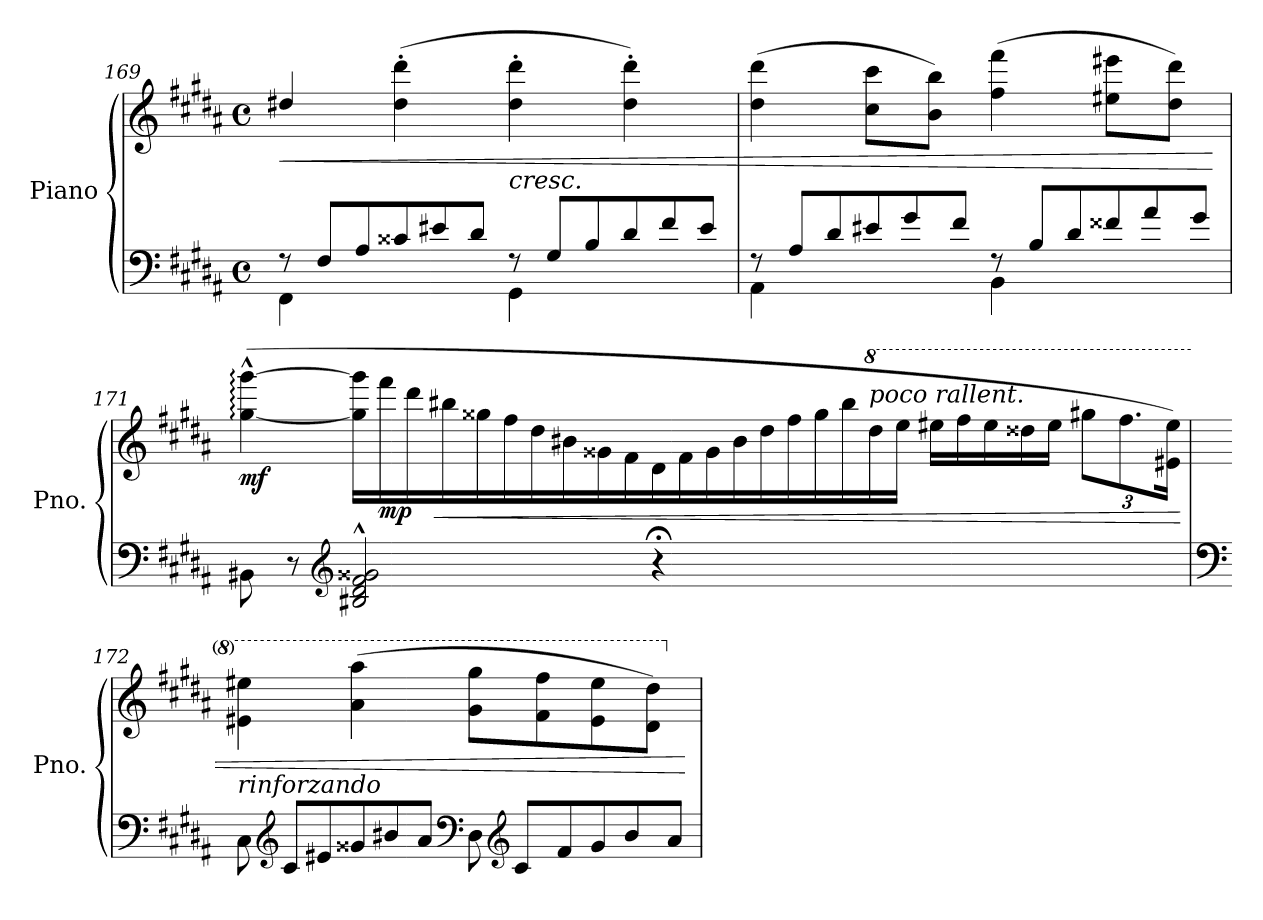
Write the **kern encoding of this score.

**kern	**kern	**dynam
*part1	*part1	*part1
*staff2	*staff1	*staff1/2
*I"Piano	*	*
*I'Pno.	*	*
*clefF4	*clefG2	*
*k[f#c#g#d#a#]	*k[f#c#g#d#a#]	*
*M4/4	*M4/4	*
*met(c)	*met(c)	*
*MM70	*MM70	*
*Xtuplet	*	*
=169	=169	=169
*^	*	*
!	!	!	!LO:HP:b
12rF	4FF#\	4dd#X/	<
*	*	*MM90	*
12F#/L	.	.	.
12A#/	.	.	.
12c##X/	4ryy	(>4dd#\' 4ddd#\'	.
12e#X/	.	.	.
12d#/J	.	.	.
*	*	*MM100	*
!	!	!LO:TX:b:i:t=cresc.	!
12rF	4GG#\	4dd#\' 4ddd#\'	.
12G#/L	.	.	.
12B/	.	.	.
12d#/	4ryy	4dd#\' 4ddd#\')	.
12f#/	.	.	.
12e#/J	.	.	.
!!LO:LB:g=z
=170	=170	=170	=170
12rF	4AA#\	(>4dd#\ 4ddd#\	.
12A#/L	.	.	.
12d#/	.	.	.
12e#X/	4ryy	8cc#\ 8ccc#\L	.
12g#/	.	.	.
.	.	8b\ 8bb\J)	.
12f#/J	.	.	.
*	*	*MM80	*
12rF	4BB\	(>4ff#\ 4fff#\	.
*	*	*MM100	*
12B/L	.	.	.
12d#/	.	.	.
*	*	*MM70	*
12f##X/	4ryy	8ee#X\ 8eee#X\L	.
12a#/	.	.	.
*	*	*MM60	*
.	.	8dd#\ 8ddd#\J)	.
*	*	*MM50	*
12g#/J	.	.	.
*v	*v	*	*
.	.	[
!!LO:PB:g=z
=171	=171	=171
*	*MM60	*
!	!	!LO:DY:b
8BB#X\	(>[4gg#\:^^ [4ggg#\:^^	mf
8r	.	.
*clefG2	*	*
*	*Xtuplet	*
*	*MM20	*
2B#X/^^ 2d#/^^ 2f#/^^ 2g##X/^^	20gg#\] 20ggg#\]LL	.
*	*MM50	*
!	!	!LO:DY:b
.	20fff#\	mp
.	20ddd#\	.
*	*MM70	*
!	!	!LO:HP:b
.	20bb#X\	<
.	20gg##X\	.
*	*MM90	*
.	20ff#\	.
.	20dd#\	.
*	*MM100	*
.	20b#X\	.
.	20g##X\	.
.	20f#\	.
4r;<	20d#\	.
.	20f#\	.
.	20g##\	.
.	20b#\	.
.	20dd#\	.
2.ryy	20ff#\	.
.	20gg##\	.
.	20bb#\	.
*	*8va	*
*	*MM90	*
!	!LO:TX:a:i:t=poco rallent.	!
.	20ddd#\	.
.	20eee\JJ	.
*	*MM100	*
.	20eee#X\LL	.
.	20fff#\	.
.	20eee#\	.
.	20ddd##X\	.
.	20eee#\JJ	.
*	*tuplet	*
*	*Xbrackettup	*
*	*MM80	*
.	12ggg#\L	.
.	12.fff#\	.
.	24ee#X\ 24eee#\Jk)	.
!!LO:LB:g=z
=172	=172	=172
*clefF4	*	*
!	!LO:TX:b:i:t=rinforzando	!
12C#\	4ee#X\ 4eee#X\	.
*clefG2	*	*
*	*MM100	*
12c#/L	.	.
12e#X/	.	.
12g##X/	(>4aa#\ 4aaa#\	.
12b#X/	.	.
12a#/J	.	.
*clefF4	*	*
12D#\	8gg#\ 8ggg#\L	.
*clefG2	*	*
12c#/L	.	.
.	8ff#\ 8fff#\	.
12f#/	.	.
12g##/	8ee#\ 8eee#\	.
12b#/	.	.
.	8dd#\ 8ddd#\J)	.
12a#/J	.	.
.	.	[
*	*X8va	*
=	=	=
*-	*-	*-
